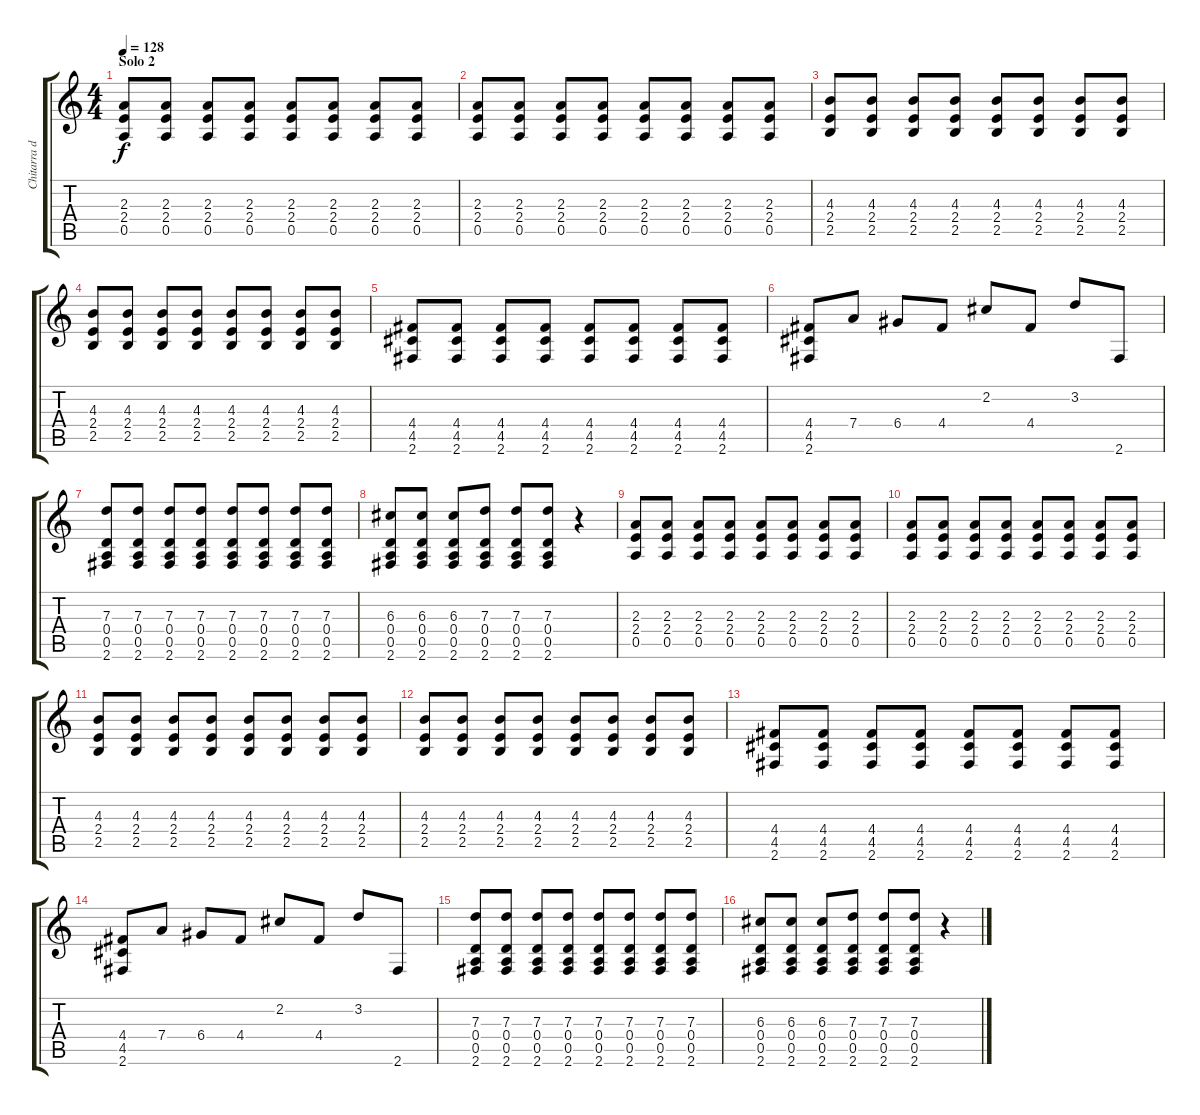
\track ("Chitarra distorta" "Chitarra d") {instrument overdrivenguitar}
\staff {score tabs}
\tuning (E4 B3 G3 D3 A2 E2) {hide}
\ts (4 4)
\section ("" "Solo 2")
\tempo 128
\clef g2
\ks c
(2.3 2.4 0.5).8{dy f instrument overdrivenguitar} (2.3 2.4 0.5).8 (2.3 2.4 0.5).8 (2.3 2.4 0.5).8 (2.3 2.4 0.5).8 (2.3 2.4 0.5).8 (2.3 2.4 0.5).8 (2.3 2.4 0.5).8 |
(2.3 2.4 0.5).8 (2.3 2.4 0.5).8 (2.3 2.4 0.5).8 (2.3 2.4 0.5).8 (2.3 2.4 0.5).8 (2.3 2.4 0.5).8 (2.3 2.4 0.5).8 (2.3 2.4 0.5).8 |
(4.3 2.4 2.5).8 (4.3 2.4 2.5).8 (4.3 2.4 2.5).8 (4.3 2.4 2.5).8 (4.3 2.4 2.5).8 (4.3 2.4 2.5).8 (4.3 2.4 2.5).8 (4.3 2.4 2.5).8 |
(4.3 2.4 2.5).8 (4.3 2.4 2.5).8 (4.3 2.4 2.5).8 (4.3 2.4 2.5).8 (4.3 2.4 2.5).8 (4.3 2.4 2.5).8 (4.3 2.4 2.5).8 (4.3 2.4 2.5).8 |
(4.4 4.5 2.6).8 (4.4 4.5 2.6).8 (4.4 4.5 2.6).8 (4.4 4.5 2.6).8 (4.4 4.5 2.6).8 (4.4 4.5 2.6).8 (4.4 4.5 2.6).8 (4.4 4.5 2.6).8 |
(4.4 4.5 2.6).8 7.4.8 6.4.8 4.4.8 2.2.8 4.4.8 3.2.8 2.6.8 |
(7.3 0.4 0.5 2.6).8 (7.3 0.4 0.5 2.6).8 (7.3 0.4 0.5 2.6).8 (7.3 0.4 0.5 2.6).8 (7.3 0.4 0.5 2.6).8 (7.3 0.4 0.5 2.6).8 (7.3 0.4 0.5 2.6).8 (7.3 0.4 0.5 2.6).8 |
(6.3 0.4 0.5 2.6).8 (6.3 0.4 0.5 2.6).8 (6.3 0.4 0.5 2.6).8 (7.3 0.4 0.5 2.6).8 (7.3 0.4 0.5 2.6).8 (7.3 0.4 0.5 2.6).8 r.4 |
(2.3 2.4 0.5).8 (2.3 2.4 0.5).8 (2.3 2.4 0.5).8 (2.3 2.4 0.5).8 (2.3 2.4 0.5).8 (2.3 2.4 0.5).8 (2.3 2.4 0.5).8 (2.3 2.4 0.5).8 |
(2.3 2.4 0.5).8 (2.3 2.4 0.5).8 (2.3 2.4 0.5).8 (2.3 2.4 0.5).8 (2.3 2.4 0.5).8 (2.3 2.4 0.5).8 (2.3 2.4 0.5).8 (2.3 2.4 0.5).8 |
(4.3 2.4 2.5).8 (4.3 2.4 2.5).8 (4.3 2.4 2.5).8 (4.3 2.4 2.5).8 (4.3 2.4 2.5).8 (4.3 2.4 2.5).8 (4.3 2.4 2.5).8 (4.3 2.4 2.5).8 |
(4.3 2.4 2.5).8 (4.3 2.4 2.5).8 (4.3 2.4 2.5).8 (4.3 2.4 2.5).8 (4.3 2.4 2.5).8 (4.3 2.4 2.5).8 (4.3 2.4 2.5).8 (4.3 2.4 2.5).8 |
(4.4 4.5 2.6).8 (4.4 4.5 2.6).8 (4.4 4.5 2.6).8 (4.4 4.5 2.6).8 (4.4 4.5 2.6).8 (4.4 4.5 2.6).8 (4.4 4.5 2.6).8 (4.4 4.5 2.6).8 |
(4.4 4.5 2.6).8 7.4.8 6.4.8 4.4.8 2.2.8 4.4.8 3.2.8 2.6.8 |
(7.3 0.4 0.5 2.6).8 (7.3 0.4 0.5 2.6).8 (7.3 0.4 0.5 2.6).8 (7.3 0.4 0.5 2.6).8 (7.3 0.4 0.5 2.6).8 (7.3 0.4 0.5 2.6).8 (7.3 0.4 0.5 2.6).8 (7.3 0.4 0.5 2.6).8 |
(6.3 0.4 0.5 2.6).8 (6.3 0.4 0.5 2.6).8 (6.3 0.4 0.5 2.6).8 (7.3 0.4 0.5 2.6).8 (7.3 0.4 0.5 2.6).8 (7.3 0.4 0.5 2.6).8 r.4
